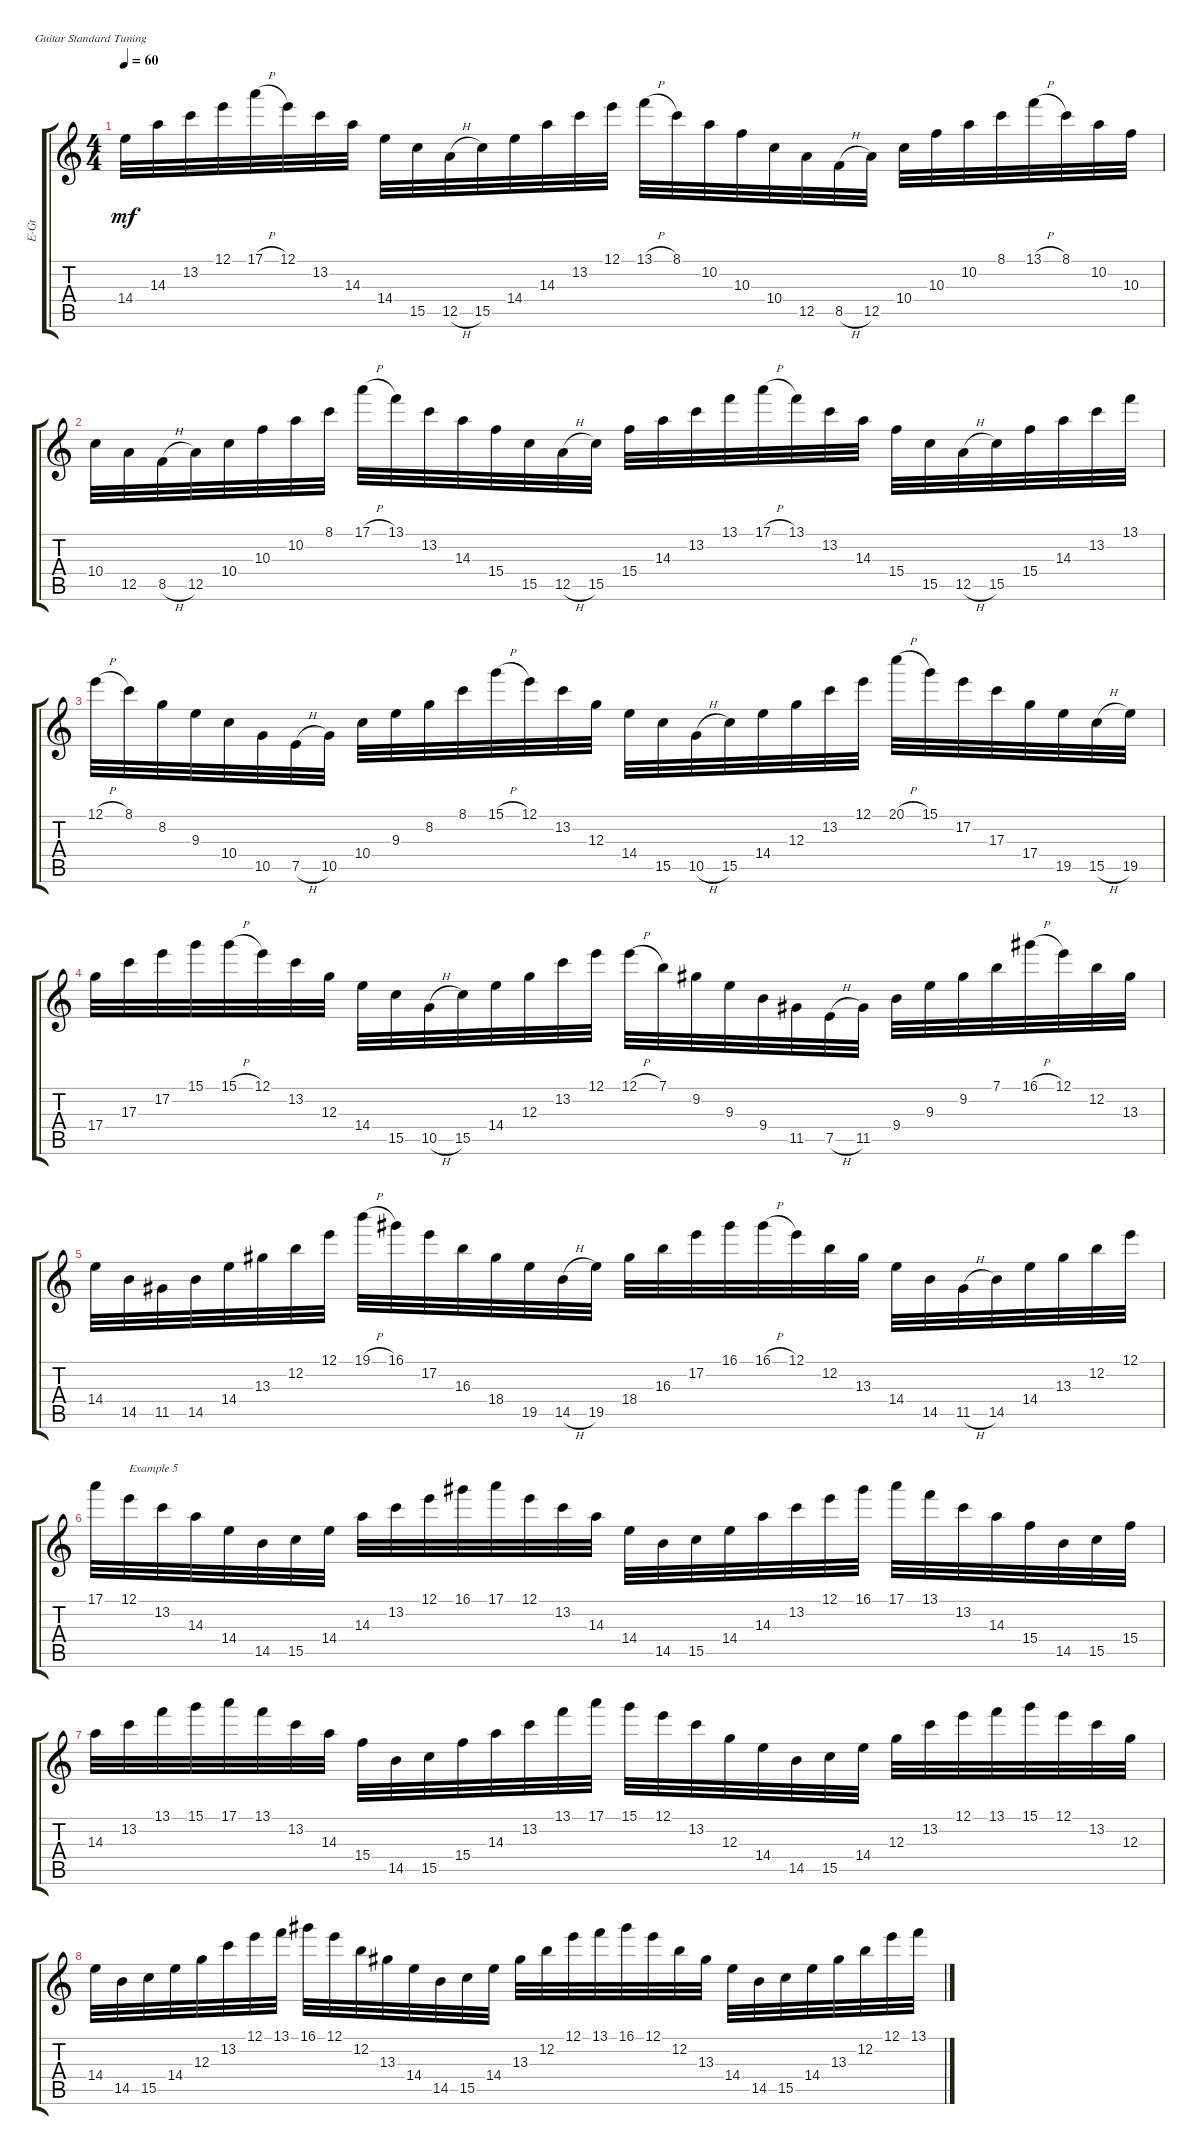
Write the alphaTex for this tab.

\defaultSystemsLayout 4
\bracketExtendMode groupsimilarinstruments
\otherSystemsTrackNameOrientation horizontal
\track ("Electric Guitar" "E-Gt") {instrument overdrivenguitar}
\staff {score tabs}
\tuning (E4 B3 G3 D3 A2 E2)
\ts (4 4)
\tempo 60
\clef g2
\ks aminor
14.4.32{dy mf beam Down} 14.3.32{beam Down} 13.2.32{beam Down} 12.1.32{beam Down} 17.1{h}.32{beam Down} 12.1.32{beam Down} 13.2.32{beam Down} 14.3.32{beam Down} 14.4.32{beam Down} 15.5.32{beam Down} 12.5{h}.32{beam Down} 15.5.32{beam Down} 14.4.32{beam Down} 14.3.32{beam Down} 13.2.32{beam Down} 12.1.32{beam Down} 13.1{h}.32{beam Down} 8.1.32{beam Down} 10.2.32{beam Down} 10.3.32{beam Down} 10.4.32{beam Down} 12.5.32{beam Down} 8.5{h}.32{beam Down} 12.5.32{beam Down} 10.4.32{beam Down} 10.3.32{beam Down} 10.2.32{beam Down} 8.1.32{beam Down} 13.1{h}.32{beam Down} 8.1.32{beam Down} 10.2.32{beam Down} 10.3.32{beam Down} |
10.4.32{beam Down} 12.5.32{beam Down} 8.5{h}.32{beam Down} 12.5.32{beam Down} 10.4.32{beam Down} 10.3.32{beam Down} 10.2.32{beam Down} 8.1.32{beam Down} 17.1{h}.32{beam Down} 13.1.32{beam Down} 13.2.32{beam Down} 14.3.32{beam Down} 15.4.32{beam Down} 15.5.32{beam Down} 12.5{h}.32{beam Down} 15.5.32{beam Down} 15.4.32{beam Down} 14.3.32{beam Down} 13.2.32{beam Down} 13.1.32{beam Down} 17.1{h}.32{beam Down} 13.1.32{beam Down} 13.2.32{beam Down} 14.3.32{beam Down} 15.4.32{beam Down} 15.5.32{beam Down} 12.5{h}.32{beam Down} 15.5.32{beam Down} 15.4.32{beam Down} 14.3.32{beam Down} 13.2.32{beam Down} 13.1.32{beam Down} |
12.1{h}.32{beam Down} 8.1.32{beam Down} 8.2.32{beam Down} 9.3.32{beam Down} 10.4.32{beam Down} 10.5.32{beam Down} 7.5{h}.32{beam Down} 10.5.32{beam Down} 10.4.32{beam Down} 9.3.32{beam Down} 8.2.32{beam Down} 8.1.32{beam Down} 15.1{h}.32{beam Down} 12.1.32{beam Down} 13.2.32{beam Down} 12.3.32{beam Down} 14.4.32{beam Down} 15.5.32{beam Down} 10.5{h}.32{beam Down} 15.5.32{beam Down} 14.4.32{beam Down} 12.3.32{beam Down} 13.2.32{beam Down} 12.1.32{beam Down} 20.1{h}.32{beam Down} 15.1.32{beam Down} 17.2.32{beam Down} 17.3.32{beam Down} 17.4.32{beam Down} 19.5.32{beam Down} 15.5{h}.32{beam Down} 19.5.32{beam Down} |
17.4.32{beam Down} 17.3.32{beam Down} 17.2.32{beam Down} 15.1.32{beam Down} 15.1{h}.32{beam Down} 12.1.32{beam Down} 13.2.32{beam Down} 12.3.32{beam Down} 14.4.32{beam Down} 15.5.32{beam Down} 10.5{h}.32{beam Down} 15.5.32{beam Down} 14.4.32{beam Down} 12.3.32{beam Down} 13.2.32{beam Down} 12.1.32{beam Down} 12.1{h}.32{beam Down} 7.1.32{beam Down} 9.2{acc #}.32{beam Down} 9.3.32{beam Down} 9.4.32{beam Down} 11.5{acc #}.32{beam Down} 7.5{h}.32{beam Down} 11.5{acc #}.32{beam Down} 9.4.32{beam Down} 9.3.32{beam Down} 9.2{acc #}.32{beam Down} 7.1.32{beam Down} 16.1{h acc #}.32{beam Down} 12.1.32{beam Down} 12.2.32{beam Down} 13.3{acc #}.32{beam Down} |
14.4.32{beam Down} 14.5.32{beam Down} 11.5{acc #}.32{beam Down} 14.5.32{beam Down} 14.4.32{beam Down} 13.3{acc #}.32{beam Down} 12.2.32{beam Down} 12.1.32{beam Down} 19.1{h}.32{beam Down} 16.1{acc #}.32{beam Down} 17.2.32{beam Down} 16.3.32{beam Down} 18.4{acc #}.32{beam Down} 19.5.32{beam Down} 14.5{h}.32{beam Down} 19.5.32{beam Down} 18.4{acc #}.32{beam Down} 16.3.32{beam Down} 17.2.32{beam Down} 16.1{acc #}.32{beam Down} 16.1{h acc #}.32{beam Down} 12.1.32{beam Down} 12.2.32{beam Down} 13.3{acc #}.32{beam Down} 14.4.32{beam Down} 14.5.32{beam Down} 11.5{h acc #}.32{beam Down} 14.5.32{beam Down} 14.4.32{beam Down} 13.3{acc #}.32{beam Down} 12.2.32{beam Down} 12.1.32{beam Down} |
17.1.32{beam Down} 12.1.32{txt "Example 5" beam Down} 13.2.32{beam Down} 14.3.32{beam Down} 14.4.32{beam Down} 14.5.32{beam Down} 15.5.32{beam Down} 14.4.32{beam Down} 14.3.32{beam Down} 13.2.32{beam Down} 12.1.32{beam Down} 16.1{acc #}.32{beam Down} 17.1.32{beam Down} 12.1.32{beam Down} 13.2.32{beam Down} 14.3.32{beam Down} 14.4.32{beam Down} 14.5.32{beam Down} 15.5.32{beam Down} 14.4.32{beam Down} 14.3.32{beam Down} 13.2.32{beam Down} 12.1.32{beam Down} 16.1{acc #}.32{beam Down} 17.1.32{beam Down} 13.1.32{beam Down} 13.2.32{beam Down} 14.3.32{beam Down} 15.4.32{beam Down} 14.5.32{beam Down} 15.5.32{beam Down} 15.4.32{beam Down} |
14.3.32{beam Down} 13.2.32{beam Down} 13.1.32{beam Down} 15.1.32{beam Down} 17.1.32{beam Down} 13.1.32{beam Down} 13.2.32{beam Down} 14.3.32{beam Down} 15.4.32{beam Down} 14.5.32{beam Down} 15.5.32{beam Down} 15.4.32{beam Down} 14.3.32{beam Down} 13.2.32{beam Down} 13.1.32{beam Down} 17.1.32{beam Down} 15.1.32{beam Down} 12.1.32{beam Down} 13.2.32{beam Down} 12.3.32{beam Down} 14.4.32{beam Down} 14.5.32{beam Down} 15.5.32{beam Down} 14.4.32{beam Down} 12.3.32{beam Down} 13.2.32{beam Down} 12.1.32{beam Down} 13.1.32{beam Down} 15.1.32{beam Down} 12.1.32{beam Down} 13.2.32{beam Down} 12.3.32{beam Down} |
14.4.32{beam Down} 14.5.32{beam Down} 15.5.32{beam Down} 14.4.32{beam Down} 12.3.32{beam Down} 13.2.32{beam Down} 12.1.32{beam Down} 13.1.32{beam Down} 16.1{acc #}.32{beam Down} 12.1.32{beam Down} 12.2.32{beam Down} 13.3{acc #}.32{beam Down} 14.4.32{beam Down} 14.5.32{beam Down} 15.5.32{beam Down} 14.4.32{beam Down} 13.3{acc #}.32{beam Down} 12.2.32{beam Down} 12.1.32{beam Down} 13.1.32{beam Down} 16.1{acc #}.32{beam Down} 12.1.32{beam Down} 12.2.32{beam Down} 13.3{acc #}.32{beam Down} 14.4.32{beam Down} 14.5.32{beam Down} 15.5.32{beam Down} 14.4.32{beam Down} 13.3{acc #}.32{beam Down} 12.2.32{beam Down} 12.1.32{beam Down} 13.1.32{beam Down}
